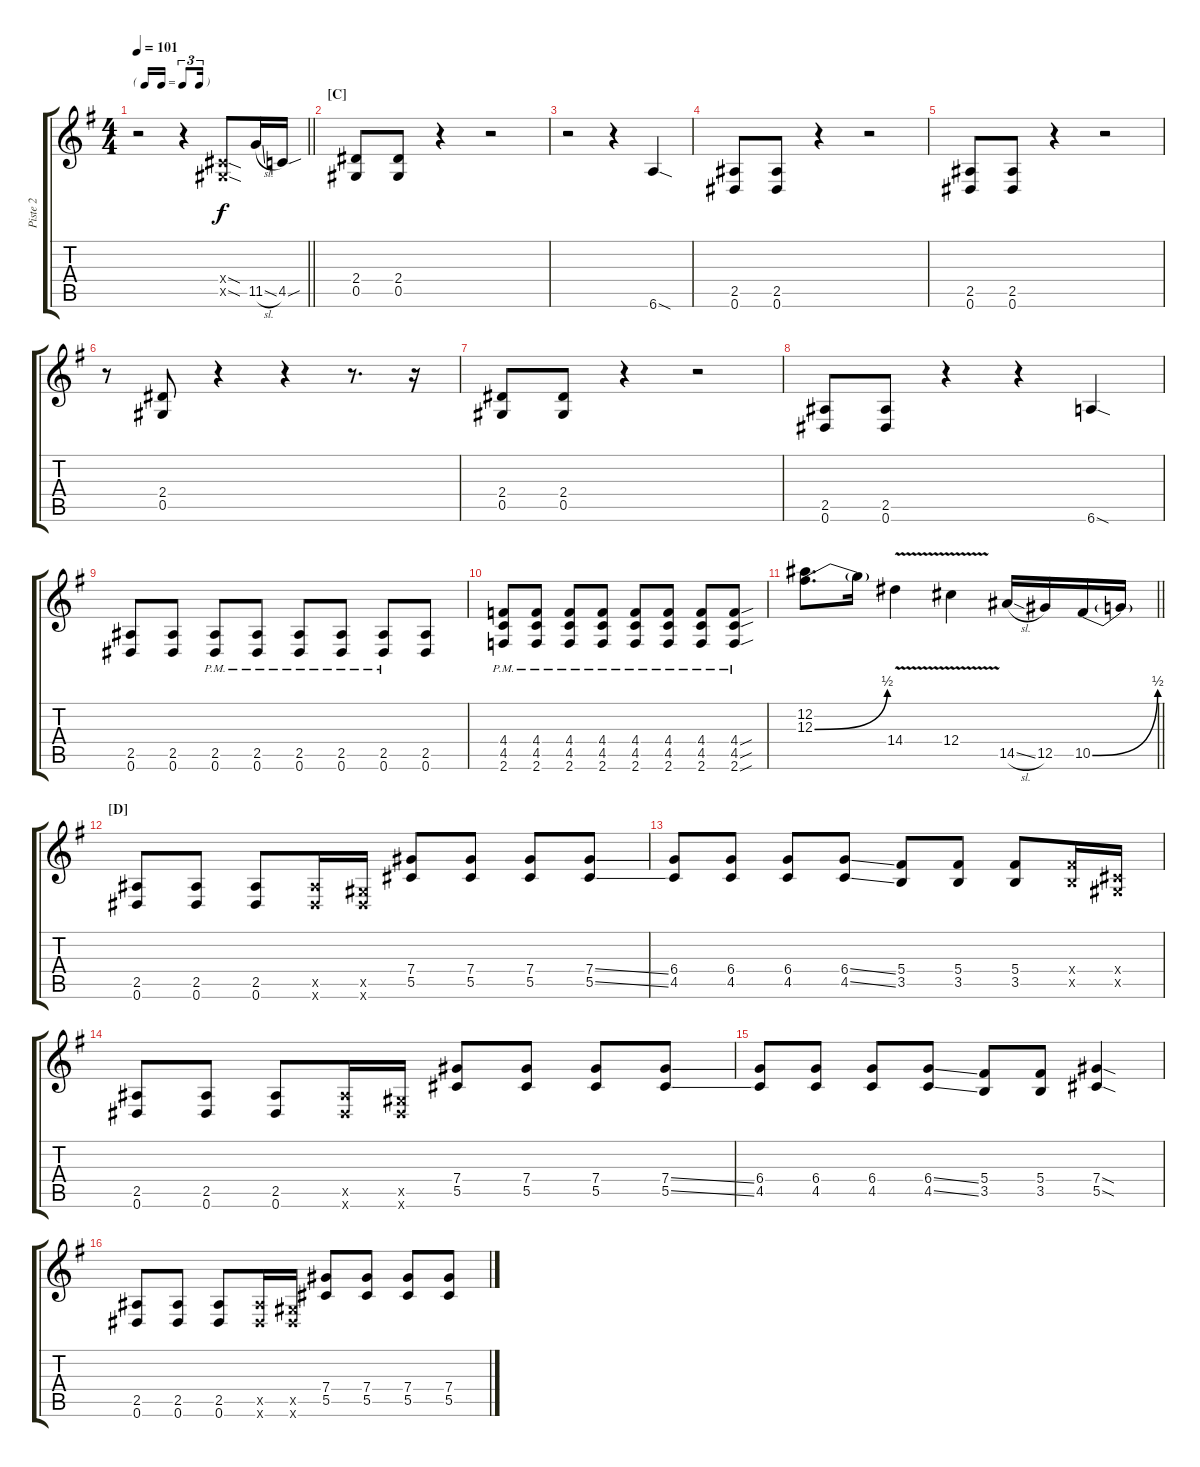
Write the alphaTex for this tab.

\track ("Piste 2" "Piste 2") {instrument distortionguitar}
\staff {score tabs}
\tuning (Eb4 Bb3 Gb3 Db3 Ab2 Eb2) {hide}
\ts (4 4)
\tf triplet16th
\tempo 101
\clef g2
\barLineRight lightlight
\ks g
r.2{dy f} r.4 (0.4{sod x} 0.5{sod x}).8 11.5{sl}.16 4.5{sou}.16 |
\section ("" "[C]")
(2.4 0.5).8 (2.4 0.5).8 r.4 r.2 |
r.2 r.4 6.6{sod}.4 |
(2.5 0.6).8 (2.5 0.6).8 r.4 r.2 |
(2.5 0.6).8 (2.5 0.6).8 r.4 r.2 |
r.8 (2.4 0.5).8 r.4 r.4 r.8{d} r.16 |
(2.4 0.5).8 (2.4 0.5).8 r.4 r.2 |
(2.5 0.6).8 (2.5 0.6).8 r.4 r.4 6.6{sod}.4 |
(2.5 0.6).8 (2.5 0.6).8 (2.5{pm} 0.6{pm}).8 (2.5{pm} 0.6{pm}).8 (2.5{pm} 0.6{pm}).8 (2.5{pm} 0.6{pm}).8 (2.5{pm} 0.6{pm}).8 (2.5 0.6).8 |
(4.4{pm} 4.5{pm} 2.6{pm}).8 (4.4{pm} 4.5{pm} 2.6{pm}).8 (4.4{pm} 4.5{pm} 2.6{pm}).8 (4.4{pm} 4.5{pm} 2.6{pm}).8 (4.4{pm} 4.5{pm} 2.6{pm}).8 (4.4{pm} 4.5{pm} 2.6{pm}).8 (4.4{pm} 4.5{pm} 2.6{pm}).8 (4.4{sou pm} 4.5{sou pm} 2.6{sou pm}).8 |
\barLineRight lightlight
(12.2 12.3{be (bend 0 0 60 2)}).8{d} 12.3{t}.16 14.4{v}.4 12.4{v}.4 14.5{sl}.16 12.5.16 10.5{be (bend 0 0 60 2)}.16 10.5{t}.16 |
\section ("" "[D]")
(2.5 0.6).8 (2.5 0.6).8 (2.5 0.6).8 (2.5{x} 0.6{x}).16 (0.5{x} 0.6{x}).16 (7.4 5.5).8 (7.4 5.5).8 (7.4 5.5).8 (7.4{ss} 5.5{ss}).8 |
(6.4 4.5).8 (6.4 4.5).8 (6.4 4.5).8 (6.4{ss} 4.5{ss}).8 (5.4 3.5).8 (5.4 3.5).8 (5.4 3.5).8 (5.4{x} 3.5{x}).16 (0.4{x} 0.5{x}).16 |
(2.5 0.6).8 (2.5 0.6).8 (2.5 0.6).8 (2.5{x} 0.6{x}).16 (0.5{x} 0.6{x}).16 (7.4 5.5).8 (7.4 5.5).8 (7.4 5.5).8 (7.4{ss} 5.5{ss}).8 |
(6.4 4.5).8 (6.4 4.5).8 (6.4 4.5).8 (6.4{ss} 4.5{ss}).8 (5.4 3.5).8 (5.4 3.5).8 (7.4{sod} 5.5{sod}).4 |
(2.5 0.6).8 (2.5 0.6).8 (2.5 0.6).8 (2.5{x} 0.6{x}).16 (0.5{x} 0.6{x}).16 (7.4 5.5).8 (7.4 5.5).8 (7.4 5.5).8 (7.4{ss} 5.5{ss}).8
